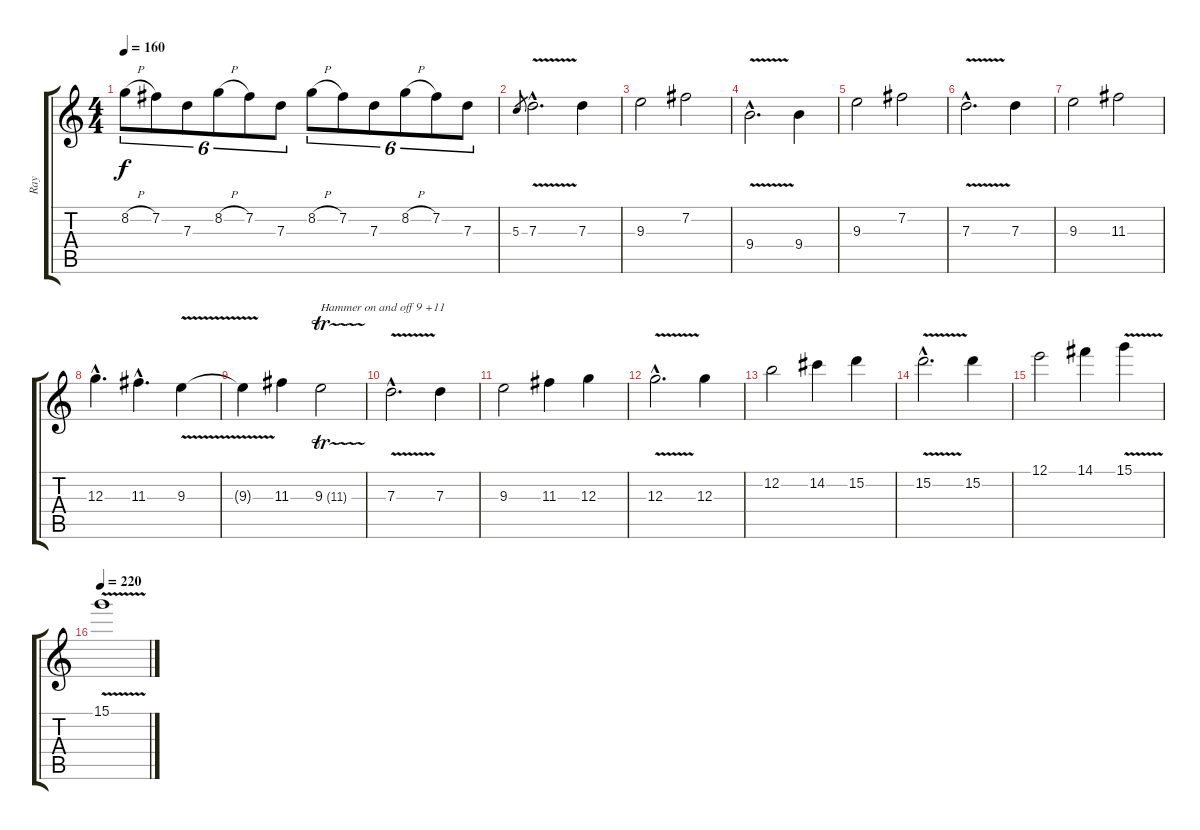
\track ("Ray" "Ray") {instrument distortionguitar}
\staff {score tabs}
\tuning (E4 B3 G3 D3 A2 E2) {hide}
\ts (4 4)
\tempo 160
\clef g2
\ks c
8.2{h}.8{tu (6 4) dy f} 7.2.8{tu (6 4)} 7.3.8{tu (6 4)} 8.2{h}.8{tu (6 4)} 7.2.8{tu (6 4)} 7.3.8{tu (6 4)} 8.2{h}.8{tu (6 4)} 7.2.8{tu (6 4)} 7.3.8{tu (6 4)} 8.2{h}.8{tu (6 4)} 7.2.8{tu (6 4)} 7.3.8{tu (6 4)} |
5.3.8{gr} 7.3{v hac}.2{d} 7.3.4 |
9.3.2 7.2.2 |
9.4{v hac}.2{d} 9.4.4 |
9.3.2 7.2.2 |
7.3{v hac}.2{d} 7.3.4 |
9.3.2 11.3.2 |
12.3{hac}.4{d} 11.3{hac}.4{d} 9.3{v}.4 |
9.3{t}.4 11.3.4 9.3{tr (11 16)}.2{txt "Hammer on and off 9 +11"} |
7.3{v hac}.2{d} 7.3.4 |
9.3.2 11.3.4 12.3.4 |
12.3{v hac}.2{d} 12.3.4 |
12.2.2 14.2.4 15.2.4 |
15.2{v hac}.2{d} 15.2.4 |
12.1.2 14.1.4 15.1{v}.4 |
\tempo 220
15.1{v}.1
